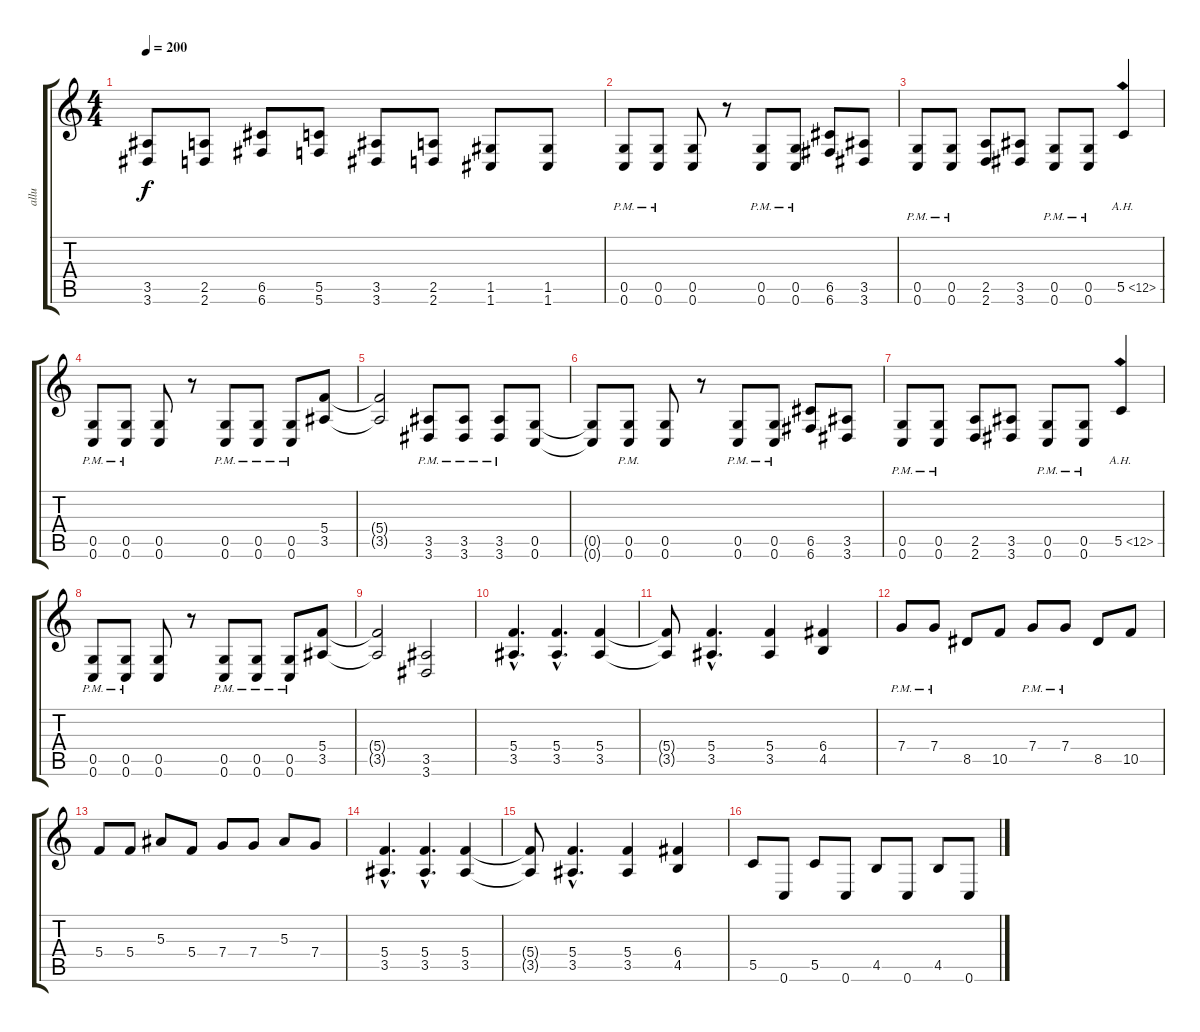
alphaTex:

\track ("allu" "allu") {instrument distortionguitar}
\staff {score tabs}
\tuning (D4 A3 F3 C3 G2 C2) {hide}
\ts (4 4)
\tempo 200
\clef g2
\ks c
(3.5 3.6).8{dy f} (2.5 2.6).8 (6.5 6.6).8 (5.5 5.6).8 (3.5 3.6).8 (2.5 2.6).8 (1.5 1.6).8 (1.5 1.6).8 |
(0.5{pm} 0.6{pm}).8 (0.5{pm} 0.6{pm}).8 (0.5 0.6).8 r.8 (0.5{pm} 0.6{pm}).8 (0.5{pm} 0.6{pm}).8 (6.5 6.6).8 (3.5 3.6).8 |
(0.5{pm} 0.6{pm}).8 (0.5{pm} 0.6{pm}).8 (2.5 2.6).8 (3.5 3.6).8 (0.5{pm} 0.6{pm}).8 (0.5{pm} 0.6{pm}).8 5.5{ah 7}.4 |
(0.5{pm} 0.6{pm}).8 (0.5{pm} 0.6{pm}).8 (0.5 0.6).8 r.8 (0.5{pm} 0.6{pm}).8 (0.5{pm} 0.6{pm}).8 (0.5{pm} 0.6{pm}).8 (5.4 3.5).8 |
(5.4{t} 3.5{t}).2 (3.5{pm} 3.6{pm}).8 (3.5{pm} 3.6{pm}).8 (3.5{pm} 3.6{pm}).8 (0.5 0.6).8 |
(0.5{t} 0.6{t}).8 (0.5{pm} 0.6{pm}).8 (0.5 0.6).8 r.8 (0.5{pm} 0.6{pm}).8 (0.5{pm} 0.6{pm}).8 (6.5 6.6).8 (3.5 3.6).8 |
(0.5{pm} 0.6{pm}).8 (0.5{pm} 0.6{pm}).8 (2.5 2.6).8 (3.5 3.6).8 (0.5{pm} 0.6{pm}).8 (0.5{pm} 0.6{pm}).8 5.5{ah 7}.4 |
(0.5{pm} 0.6{pm}).8 (0.5{pm} 0.6{pm}).8 (0.5 0.6).8 r.8 (0.5{pm} 0.6{pm}).8 (0.5{pm} 0.6{pm}).8 (0.5{pm} 0.6{pm}).8 (5.4 3.5).8 |
(5.4{t} 3.5{t}).2 (3.5 3.6).2 |
(5.4{hac} 3.5{hac}).4{d} (5.4{hac} 3.5{hac}).4{d} (5.4 3.5).4 |
(5.4{t} 3.5{t}).8 (5.4{hac} 3.5{hac}).4{d} (5.4 3.5).4 (6.4 4.5).4 |
7.4{pm}.8 7.4{pm}.8 8.5.8 10.5.8 7.4{pm}.8 7.4{pm}.8 8.5.8 10.5.8 |
5.4.8 5.4.8 5.3.8 5.4.8 7.4.8 7.4.8 5.3.8 7.4.8 |
(5.4{hac} 3.5{hac}).4{d} (5.4{hac} 3.5{hac}).4{d} (5.4 3.5).4 |
(5.4{t} 3.5{t}).8 (5.4{hac} 3.5{hac}).4{d} (5.4 3.5).4 (6.4 4.5).4 |
5.5.8 0.6.8 5.5.8 0.6.8 4.5.8 0.6.8 4.5.8 0.6.8
